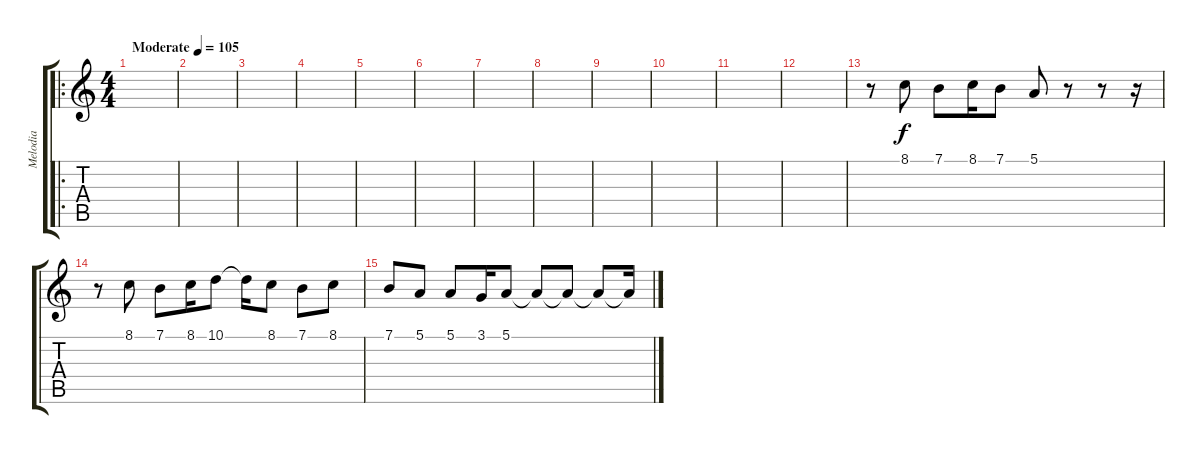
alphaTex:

\track ("Melodia" "Melodia") {instrument celesta}
\staff {score tabs}
\tuning (E4 B3 G3 D3 A2 E2) {hide}
\ro
\ts (4 4)
\tempo (105 "Moderate")
\clef g2
\ks c
|
|
|
|
|
|
|
|
|
|
|
|
r.8{instrument celesta} 8.1.8 7.1.8 8.1.16 7.1.8 5.1.8 r.8 r.8 r.16 |
r.8 8.1.8 7.1.8 8.1.16 10.1.8 10.1{t}.16 8.1.8 7.1.8 8.1.8 |
7.1.8 5.1.8 5.1.8 3.1.16 5.1.8 5.1{t}.8 5.1{t}.8 5.1{t}.8 5.1{t}.16
